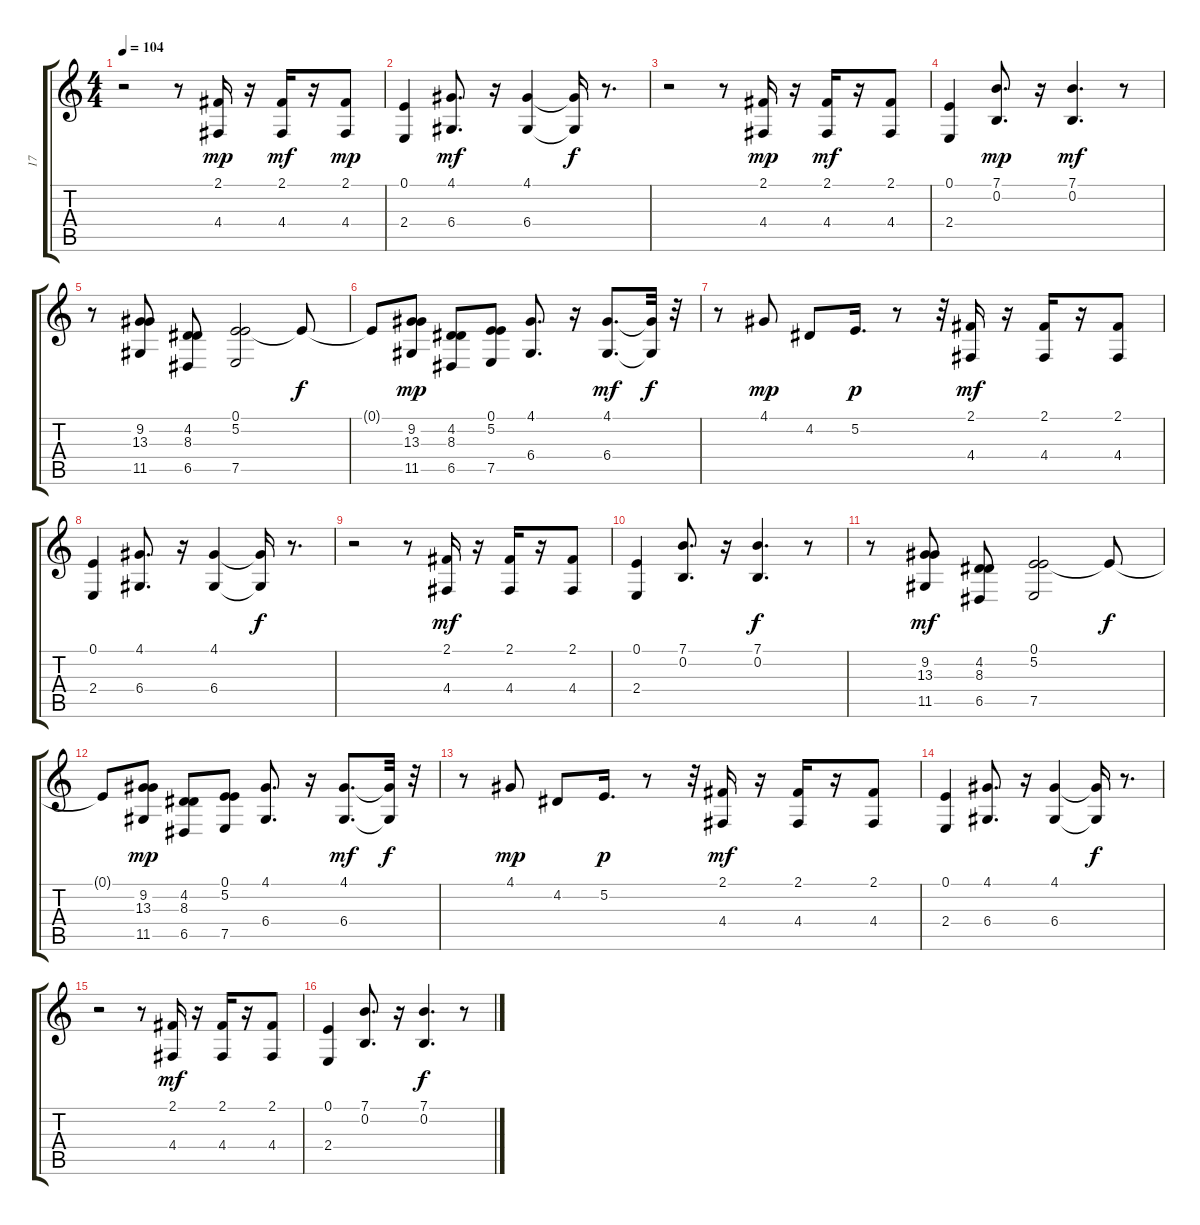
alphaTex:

\track ("17" "17") {instrument drawbarorgan}
\staff {score tabs}
\tuning (E4 B3 G3 D3 A2 E2) {hide}
\ts (4 4)
\tempo 104
\clef g2
\ks c
r.2{dy f} r.8 (2.1 4.4).16{dy mp} r.16 (2.1 4.4).16{dy mf} r.16 (2.1 4.4).8{dy mp} |
(0.1 2.4).4 (4.1 6.4).8{d dy mf} r.16 (4.1 6.4).4 (4.1{t} 6.4{t}).16{dy f} r.8{d} |
r.2 r.8 (2.1 4.4).16{dy mp} r.16 (2.1 4.4).16{dy mf} r.16 (2.1 4.4).8 |
(0.1 2.4).4 (7.1 0.2).8{d dy mp} r.16 (7.1 0.2).4{d dy mf} r.8 |
r.8 (9.2 13.3 11.5).8 (4.2 8.3 6.5).8 (0.1 5.2 7.5).2 0.1{t}.8{dy f} |
0.1{t}.8 (9.2 13.3 11.5).8{dy mp} (4.2 8.3 6.5).8 (0.1 5.2 7.5).8 (4.1 6.4).8{d} r.16 (4.1 6.4).8{d dy mf} (4.1{t} 6.4{t}).32{dy f} r.32 |
r.8 4.1.8{dy mp} 4.2.8 5.2.16{d dy p} r.8 r.32 (2.1 4.4).16{dy mf} r.16 (2.1 4.4).16 r.16 (2.1 4.4).8 |
(0.1 2.4).4 (4.1 6.4).8{d} r.16 (4.1 6.4).4 (4.1{t} 6.4{t}).16{dy f} r.8{d} |
r.2 r.8 (2.1 4.4).16{dy mf} r.16 (2.1 4.4).16 r.16 (2.1 4.4).8 |
(0.1 2.4).4 (7.1 0.2).8{d} r.16 (7.1 0.2).4{d dy f} r.8 |
r.8 (9.2 13.3 11.5).8{dy mf} (4.2 8.3 6.5).8 (0.1 5.2 7.5).2 0.1{t}.8{dy f} |
0.1{t}.8 (9.2 13.3 11.5).8{dy mp} (4.2 8.3 6.5).8 (0.1 5.2 7.5).8 (4.1 6.4).8{d} r.16 (4.1 6.4).8{d dy mf} (4.1{t} 6.4{t}).32{dy f} r.32 |
r.8 4.1.8{dy mp} 4.2.8 5.2.16{d dy p} r.8 r.32 (2.1 4.4).16{dy mf} r.16 (2.1 4.4).16 r.16 (2.1 4.4).8 |
(0.1 2.4).4 (4.1 6.4).8{d} r.16 (4.1 6.4).4 (4.1{t} 6.4{t}).16{dy f} r.8{d} |
r.2 r.8 (2.1 4.4).16{dy mf} r.16 (2.1 4.4).16 r.16 (2.1 4.4).8 |
(0.1 2.4).4 (7.1 0.2).8{d} r.16 (7.1 0.2).4{d dy f} r.8
